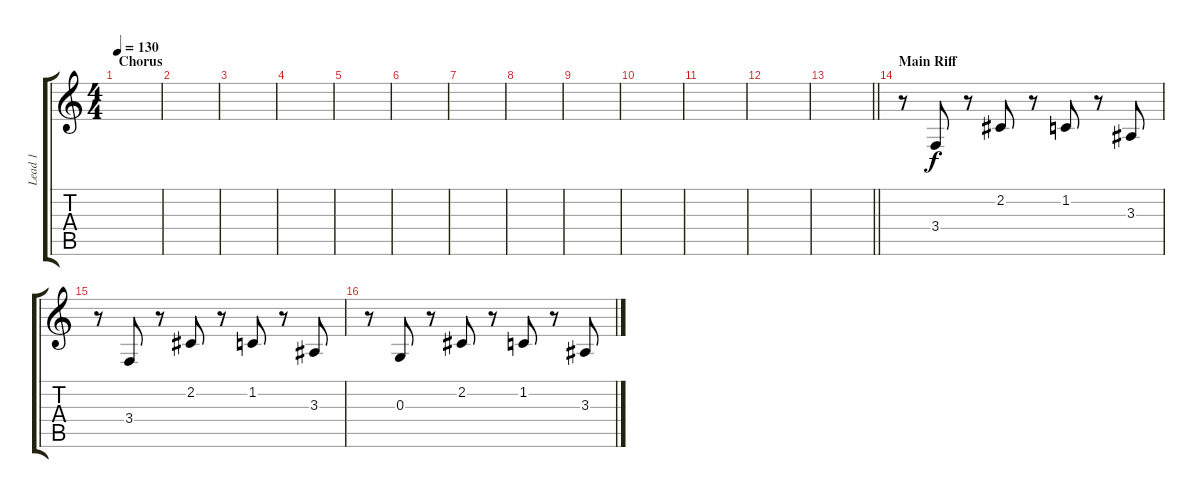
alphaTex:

\track ("Lead 1" "Lead 1") {instrument lead2sawtooth}
\staff {score tabs}
\tuning (E4 B3 G3 D3 A2 E2) {hide}
\ts (4 4)
\section ("" "Chorus")
\tempo 130
\clef g2
\ks c
|
|
|
|
|
|
|
|
|
|
|
|
\barLineRight lightlight
|
\section ("" "Main Riff")
r.8 3.4.8 r.8 2.2.8 r.8 1.2.8 r.8 3.3.8 |
r.8 3.4.8 r.8 2.2.8 r.8 1.2.8 r.8 3.3.8 |
r.8 0.3.8 r.8 2.2.8 r.8 1.2.8 r.8 3.3.8
